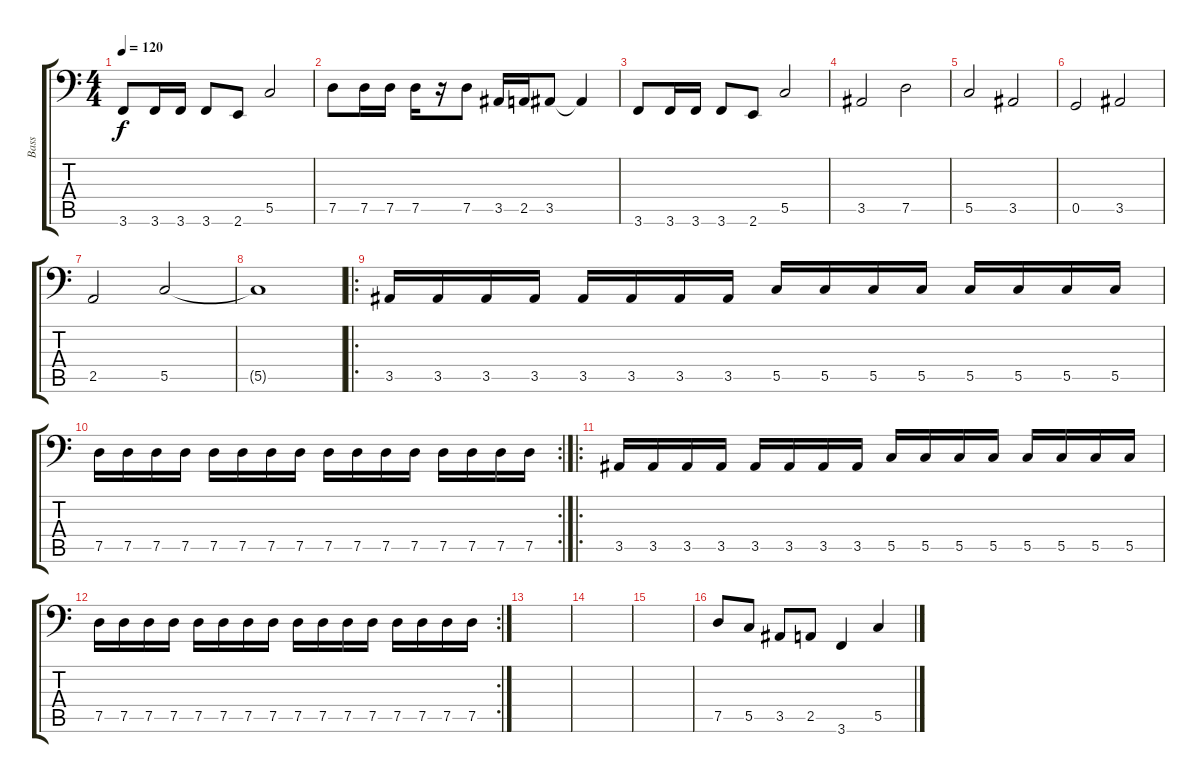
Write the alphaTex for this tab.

\track ("Bass" "Bass") {instrument electricbasspick}
\staff {score tabs}
\tuning (D3 A2 F2 C2 G1 D1) {hide}
\ts (4 4)
\tempo 120
\clef f4
\ks c
3.6.8{dy f} 3.6.16 3.6.16 3.6.8 2.6.8 5.5.2 |
7.5.8 7.5.16 7.5.16 7.5.16 r.16 7.5.8 3.5.16 2.5.16 3.5.8 3.5{t}.4 |
3.6.8 3.6.16 3.6.16 3.6.8 2.6.8 5.5.2 |
3.5.2 7.5.2 |
5.5.2 3.5.2 |
0.5.2 3.5.2 |
2.5.2 5.5.2 |
5.5{t}.1 |
\ro
3.5.16 3.5.16 3.5.16 3.5.16 3.5.16 3.5.16 3.5.16 3.5.16 5.5.16 5.5.16 5.5.16 5.5.16 5.5.16 5.5.16 5.5.16 5.5.16 |
\rc 2
7.5.16 7.5.16 7.5.16 7.5.16 7.5.16 7.5.16 7.5.16 7.5.16 7.5.16 7.5.16 7.5.16 7.5.16 7.5.16 7.5.16 7.5.16 7.5.16 |
\ro
3.5.16 3.5.16 3.5.16 3.5.16 3.5.16 3.5.16 3.5.16 3.5.16 5.5.16 5.5.16 5.5.16 5.5.16 5.5.16 5.5.16 5.5.16 5.5.16 |
\rc 2
7.5.16 7.5.16 7.5.16 7.5.16 7.5.16 7.5.16 7.5.16 7.5.16 7.5.16 7.5.16 7.5.16 7.5.16 7.5.16 7.5.16 7.5.16 7.5.16 |
|
|
|
7.5.8 5.5.8 3.5.8 2.5.8 3.6.4 5.5.4
